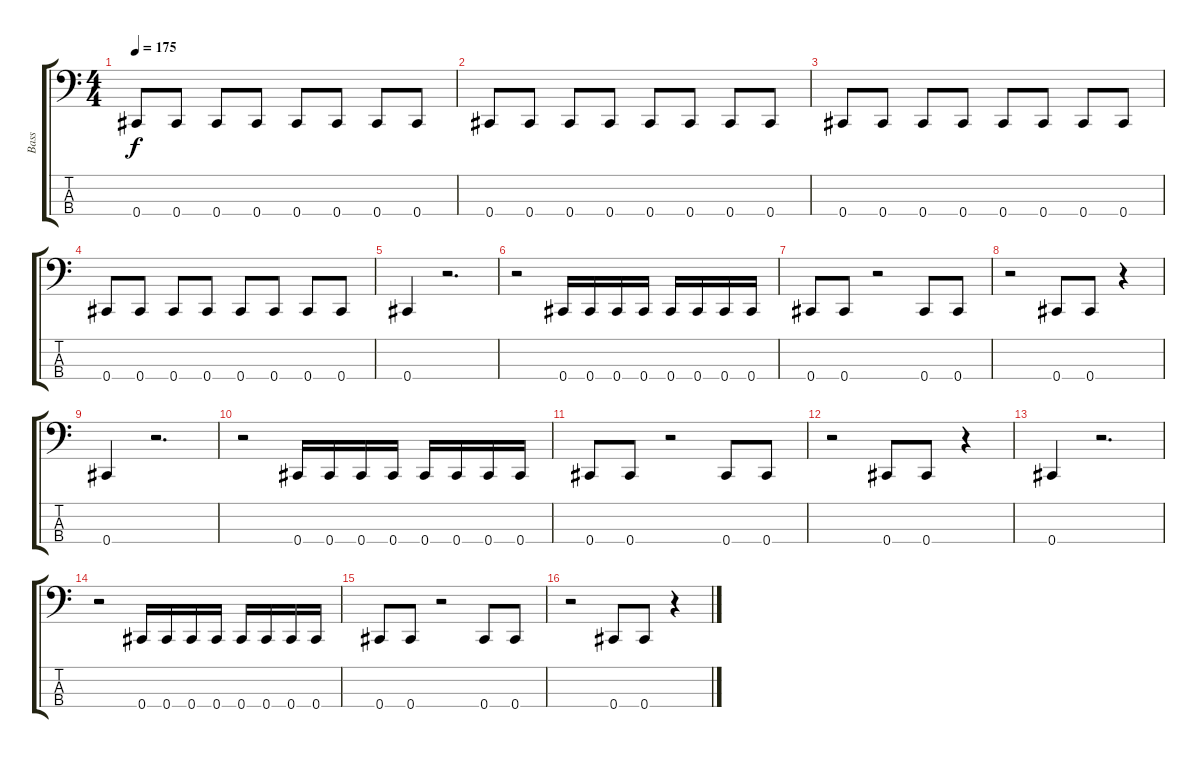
\track ("Bass" "Bass") {instrument electricbasspick}
\staff {score tabs}
\tuning (Gb2 Db2 Ab1 Db1) {hide}
\ts (4 4)
\tempo 175
\clef f4
\ks c
0.4.8{dy f} 0.4.8 0.4.8 0.4.8 0.4.8 0.4.8 0.4.8 0.4.8 |
0.4.8 0.4.8 0.4.8 0.4.8 0.4.8 0.4.8 0.4.8 0.4.8 |
0.4.8 0.4.8 0.4.8 0.4.8 0.4.8 0.4.8 0.4.8 0.4.8 |
0.4.8 0.4.8 0.4.8 0.4.8 0.4.8 0.4.8 0.4.8 0.4.8 |
0.4.4 r.2{d} |
r.2 0.4.16 0.4.16 0.4.16 0.4.16 0.4.16 0.4.16 0.4.16 0.4.16 |
0.4.8 0.4.8 r.2 0.4.8 0.4.8 |
r.2 0.4.8 0.4.8 r.4 |
0.4.4 r.2{d} |
r.2 0.4.16 0.4.16 0.4.16 0.4.16 0.4.16 0.4.16 0.4.16 0.4.16 |
0.4.8 0.4.8 r.2 0.4.8 0.4.8 |
r.2 0.4.8 0.4.8 r.4 |
0.4.4 r.2{d} |
r.2 0.4.16 0.4.16 0.4.16 0.4.16 0.4.16 0.4.16 0.4.16 0.4.16 |
0.4.8 0.4.8 r.2 0.4.8 0.4.8 |
r.2 0.4.8 0.4.8 r.4
